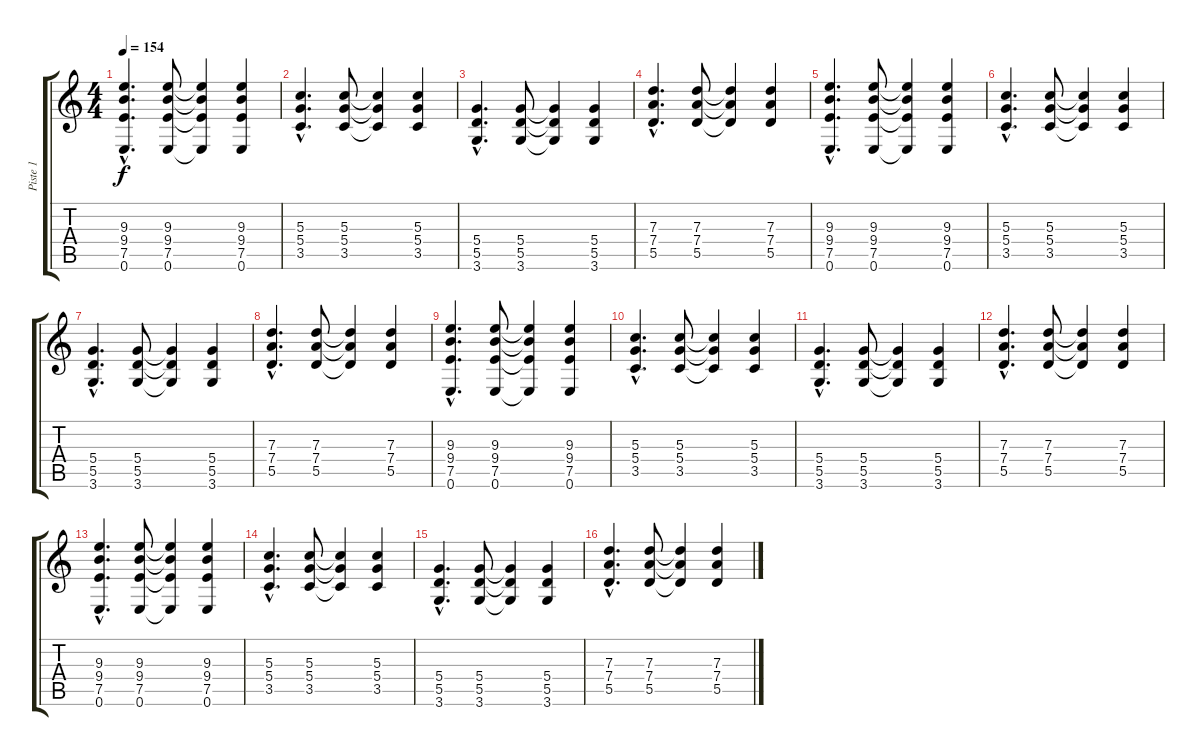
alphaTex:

\track ("Piste 1" "Piste 1") {instrument distortionguitar}
\staff {score tabs}
\tuning (E4 B3 G3 D3 A2 E2) {hide}
\ts (4 4)
\tempo 154
\clef g2
\ks c
(9.3{hac} 9.4{hac} 7.5{hac} 0.6{hac}).4{d dy f} (9.3 9.4 7.5 0.6).8 (9.3{t} 9.4{t} 7.5{t} 0.6{t}).4 (9.3 9.4 7.5 0.6).4 |
(5.3{hac} 5.4{hac} 3.5{hac}).4{d} (5.3 5.4 3.5).8 (5.3{t} 5.4{t} 3.5{t}).4 (5.3 5.4 3.5).4 |
(5.4{hac} 5.5{hac} 3.6{hac}).4{d} (5.4 5.5 3.6).8 (5.4{t} 5.5{t} 3.6{t}).4 (5.4 5.5 3.6).4 |
(7.3{hac} 7.4{hac} 5.5{hac}).4{d} (7.3 7.4 5.5).8 (7.3{t} 7.4{t} 5.5{t}).4 (7.3 7.4 5.5).4 |
(9.3{hac} 9.4{hac} 7.5{hac} 0.6{hac}).4{d} (9.3 9.4 7.5 0.6).8 (9.3{t} 9.4{t} 7.5{t} 0.6{t}).4 (9.3 9.4 7.5 0.6).4 |
(5.3{hac} 5.4{hac} 3.5{hac}).4{d} (5.3 5.4 3.5).8 (5.3{t} 5.4{t} 3.5{t}).4 (5.3 5.4 3.5).4 |
(5.4{hac} 5.5{hac} 3.6{hac}).4{d} (5.4 5.5 3.6).8 (5.4{t} 5.5{t} 3.6{t}).4 (5.4 5.5 3.6).4 |
(7.3{hac} 7.4{hac} 5.5{hac}).4{d} (7.3 7.4 5.5).8 (7.3{t} 7.4{t} 5.5{t}).4 (7.3 7.4 5.5).4 |
(9.3{hac} 9.4{hac} 7.5{hac} 0.6{hac}).4{d} (9.3 9.4 7.5 0.6).8 (9.3{t} 9.4{t} 7.5{t} 0.6{t}).4 (9.3 9.4 7.5 0.6).4 |
(5.3{hac} 5.4{hac} 3.5{hac}).4{d} (5.3 5.4 3.5).8 (5.3{t} 5.4{t} 3.5{t}).4 (5.3 5.4 3.5).4 |
(5.4{hac} 5.5{hac} 3.6{hac}).4{d} (5.4 5.5 3.6).8 (5.4{t} 5.5{t} 3.6{t}).4 (5.4 5.5 3.6).4 |
(7.3{hac} 7.4{hac} 5.5{hac}).4{d} (7.3 7.4 5.5).8 (7.3{t} 7.4{t} 5.5{t}).4 (7.3 7.4 5.5).4 |
(9.3{hac} 9.4{hac} 7.5{hac} 0.6{hac}).4{d} (9.3 9.4 7.5 0.6).8 (9.3{t} 9.4{t} 7.5{t} 0.6{t}).4 (9.3 9.4 7.5 0.6).4 |
(5.3{hac} 5.4{hac} 3.5{hac}).4{d} (5.3 5.4 3.5).8 (5.3{t} 5.4{t} 3.5{t}).4 (5.3 5.4 3.5).4 |
(5.4{hac} 5.5{hac} 3.6{hac}).4{d} (5.4 5.5 3.6).8 (5.4{t} 5.5{t} 3.6{t}).4 (5.4 5.5 3.6).4 |
(7.3{hac} 7.4{hac} 5.5{hac}).4{d} (7.3 7.4 5.5).8 (7.3{t} 7.4{t} 5.5{t}).4 (7.3 7.4 5.5).4
